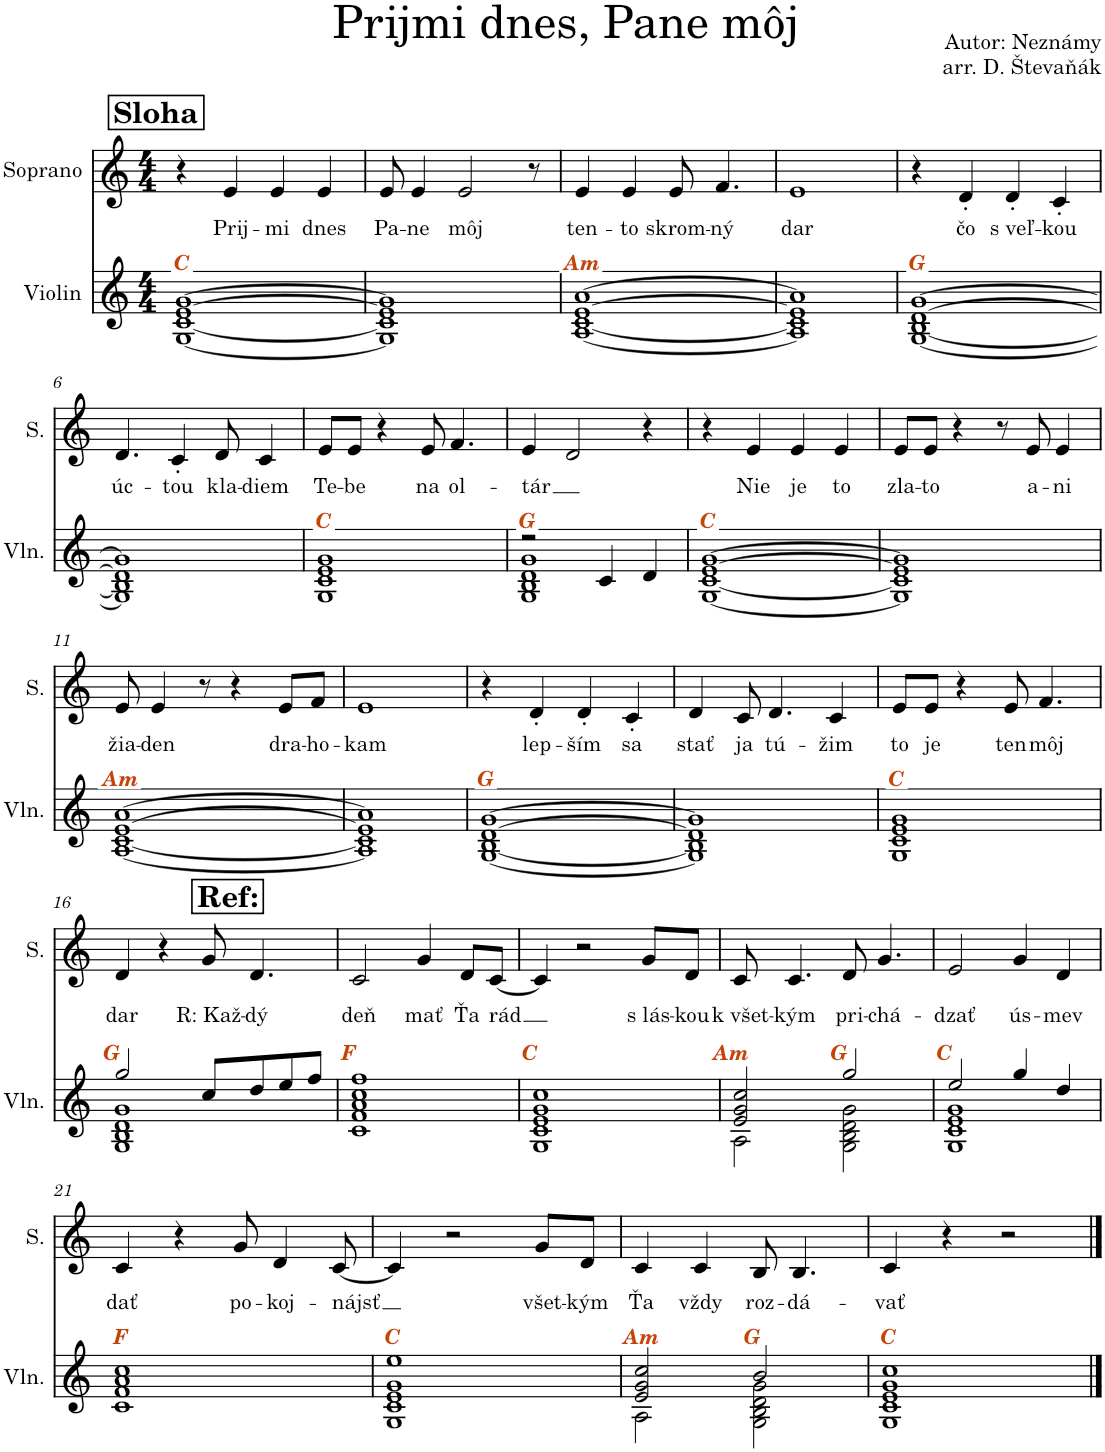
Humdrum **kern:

**kern	**harte	**kern	**text
*part2	*part2	*part1	*part1
*staff2	*	*staff1	*staff1
*I"Violin	*	*I"Soprano	*
*I'Vln.	*	*I'S.	*
*clefG2	*	*clefG2	*
*k[]	*	*k[]	*
*M4/4	*	*M4/4	*
!!LO:REH:place=s1:a:B:cj:fs=14:t=Sloha
=1	=1	=1	=1
*^	*	*	*
[1e [1g	[1G [1c	C:maj	4r	.
!	!	!	!	!LO:LY:b
.	.	.	4e/	Prij-
!	!	!	!	!LO:LY:b
.	.	.	4e/	-mi
!	!	!	!	!LO:LY:b
.	.	.	4e/	dnes
=2	=2	=2	=2	=2
!	!	!	!	!LO:LY:b
1e] 1g]	1G] 1c]	.	8e/	Pa-
!	!	!	!	!LO:LY:b
.	.	.	4e/	-ne
!	!	!	!	!LO:LY:b
.	.	.	2e/	môj
.	.	.	8r	.
*v	*v	*	*	*
=3	=3	=3	=3
!	!LO:H:kt=m	!	!LO:LY:b
[1A [1c [1e [1a	A:min	4e/	ten-
!	!	!	!LO:LY:b
.	.	4e/	-to
!	!	!	!LO:LY:b
.	.	8e/	skrom-
!	!	!	!LO:LY:b
.	.	4.f/	-ný
=4	=4	=4	=4
!	!	!	!LO:LY:b
1A] 1c] 1e] 1a]	.	1e	dar
=5	=5	=5	=5
[1G [1B [1d [1g	G:maj	4r	.
!	!	!	!LO:LY:b
.	.	4d'/	čo
!	!	!	!LO:LY:b
.	.	4d'/	s veľ-
!	!	!	!LO:LY:b
.	.	4c'/	-kou
!!LO:LB:g=z
=6	=6	=6	=6
!	!	!	!LO:LY:b
1G] 1B] 1d] 1g]	.	4.d/	úc-
!	!	!	!LO:LY:b
.	.	4c'/	-tou
!	!	!	!LO:LY:b
.	.	8d/	kla-
!	!	!	!LO:LY:b
.	.	4c/	-diem
=7	=7	=7	=7
!	!	!	!LO:LY:b
1G 1c 1e 1g	C:maj	8e/L	Te-
!	!	!	!LO:LY:b
.	.	8e/J	-be
.	.	4r	.
!	!	!	!LO:LY:b
.	.	8e/	na
!	!	!	!LO:LY:b
.	.	4.f/	ol-
=8	=8	=8	=8
*^	*	*	*
!	!	!	!	!LO:LY:b
2r	1G 1B 1d 1g	G:maj	4e/	-tár
.	.	.	2d/	.
4c/	.	.	.	.
4d/	.	.	4r	.
=9	=9	=9	=9	=9
[1e [1g	[1G [1c	C:maj	4r	.
!	!	!	!	!LO:LY:b
.	.	.	4e/	Nie
!	!	!	!	!LO:LY:b
.	.	.	4e/	je
!	!	!	!	!LO:LY:b
.	.	.	4e/	to
=10	=10	=10	=10	=10
!	!	!	!	!LO:LY:b
1e] 1g]	1G] 1c]	.	8e/L	zla-
!	!	!	!	!LO:LY:b
.	.	.	8e/J	-to
.	.	.	4r	.
.	.	.	8r	.
!	!	!	!	!LO:LY:b
.	.	.	8e/	a-
!	!	!	!	!LO:LY:b
.	.	.	4e/	-ni
!!LO:LB:g=z
=11	=11	=11	=11	=11
!	!	!LO:H:kt=m	!	!LO:LY:b
[1e [1a	[1A [1c	A:min	8e/	žia-
!	!	!	!	!LO:LY:b
.	.	.	4e/	-den
.	.	.	8r	.
.	.	.	4r	.
!	!	!	!	!LO:LY:b
.	.	.	8e/L	dra-
!	!	!	!	!LO:LY:b
.	.	.	8f/J	-ho-
=12	=12	=12	=12	=12
!	!	!	!	!LO:LY:b
1e] 1a]	1A] 1c]	.	1e	-kam
*v	*v	*	*	*
=13	=13	=13	=13
[1G [1B [1d [1g	G:maj	4r	.
!	!	!	!LO:LY:b
.	.	4d'/	lep-
!	!	!	!LO:LY:b
.	.	4d'/	-ším
!	!	!	!LO:LY:b
.	.	4c'/	sa
=14	=14	=14	=14
!	!	!	!LO:LY:b
1G] 1B] 1d] 1g]	.	4d/	stať
!	!	!	!LO:LY:b
.	.	8c/	ja
!	!	!	!LO:LY:b
.	.	4.d/	tú-
!	!	!	!LO:LY:b
.	.	4c/	-žim
=15	=15	=15	=15
!	!	!	!LO:LY:b
1G 1c 1e 1g	C:maj	8e/L	to
!	!	!	!LO:LY:b
.	.	8e/J	je
.	.	4r	.
!	!	!	!LO:LY:b
.	.	8e/	ten
!	!	!	!LO:LY:b
.	.	4.f/	môj
!!LO:LB:g=z
!!LO:REH:place=s1:a:B:cj:fs=14:t=Ref&colon;:qo=2
=16	=16	=16	=16
*^	*	*	*
!	!	!	!	!LO:LY:b
2gg/	1G 1B 1d 1g	G:maj	4d/	dar
.	.	.	4r	.
!	!	!	!	!LO:LY:b
8cc/L	.	.	8g/	R: Kaž-
!	!	!	!	!LO:LY:b
8dd/	.	.	4.d/	-dý
8ee/	.	.	.	.
8ff/J	.	.	.	.
*v	*v	*	*	*
=17	=17	=17	=17
!	!	!	!LO:LY:b
1c 1f 1a 1cc 1ff	F:maj	2c/	deň
!	!	!	!LO:LY:b
.	.	4g/	mať
!	!	!	!LO:LY:b
.	.	8d/L	Ťa
!	!	!	!LO:LY:b
.	.	[8c/J	rád
=18	=18	=18	=18
1G 1c 1e 1g 1cc	C:maj	4c/]	.
.	.	2r	.
!	!	!	!LO:LY:b
.	.	8g/L	s lás-
!	!	!	!LO:LY:b
.	.	8d/J	-kou
=19	=19	=19	=19
*^	*	*	*
!	!	!LO:H:kt=m	!	!LO:LY:b
2e/ 2g/ 2cc/	2A\	A:min	8c/	k všet-
!	!	!	!	!LO:LY:b
.	.	.	4.c/	-kým
!	!	!	!	!LO:LY:b
2gg/	2G\ 2B\ 2d\ 2g\	G:maj	8d/	pri-
!	!	!	!	!LO:LY:b
.	.	.	4.g/	-chá-
=20	=20	=20	=20	=20
!	!	!	!	!LO:LY:b
2ee/	1G 1c 1e 1g	C:maj	2e/	-dzať
!	!	!	!	!LO:LY:b
4gg/	.	.	4g/	ús-
!	!	!	!	!LO:LY:b
4dd/	.	.	4d/	-mev
*v	*v	*	*	*
!!LO:LB:g=z
=21	=21	=21	=21
!	!	!	!LO:LY:b
1c 1f 1a 1cc	F:maj	4c/	dať
.	.	4r	.
!	!	!	!LO:LY:b
.	.	8g/	po-
!	!	!	!LO:LY:b
.	.	4d/	-koj-
!	!	!	!LO:LY:b
.	.	[8c/	-nájsť
=22	=22	=22	=22
1G 1c 1e 1g 1ee	C:maj	4c/]	.
.	.	2r	.
!	!	!	!LO:LY:b
.	.	8g/L	všet-
!	!	!	!LO:LY:b
.	.	8d/J	-kým
=23	=23	=23	=23
*^	*	*	*
!	!	!LO:H:kt=m	!	!LO:LY:b
2e/ 2g/ 2cc/	2A\	A:min	4c/	Ťa
!	!	!	!	!LO:LY:b
.	.	.	4c/	vždy
!	!	!	!	!LO:LY:b
2b/	2G\ 2B\ 2d\ 2g\	G:maj	8B/	roz-
!	!	!	!	!LO:LY:b
.	.	.	4.B/	-dá-
=24	=24	=24	=24	=24
!	!	!	!	!LO:LY:b
1cc	1G 1c 1e 1g	C:maj	4c/	-vať
.	.	.	4r	.
.	.	.	2r	.
*v	*v	*	*	*
==	==	==	==
*-	*-	*-	*-
